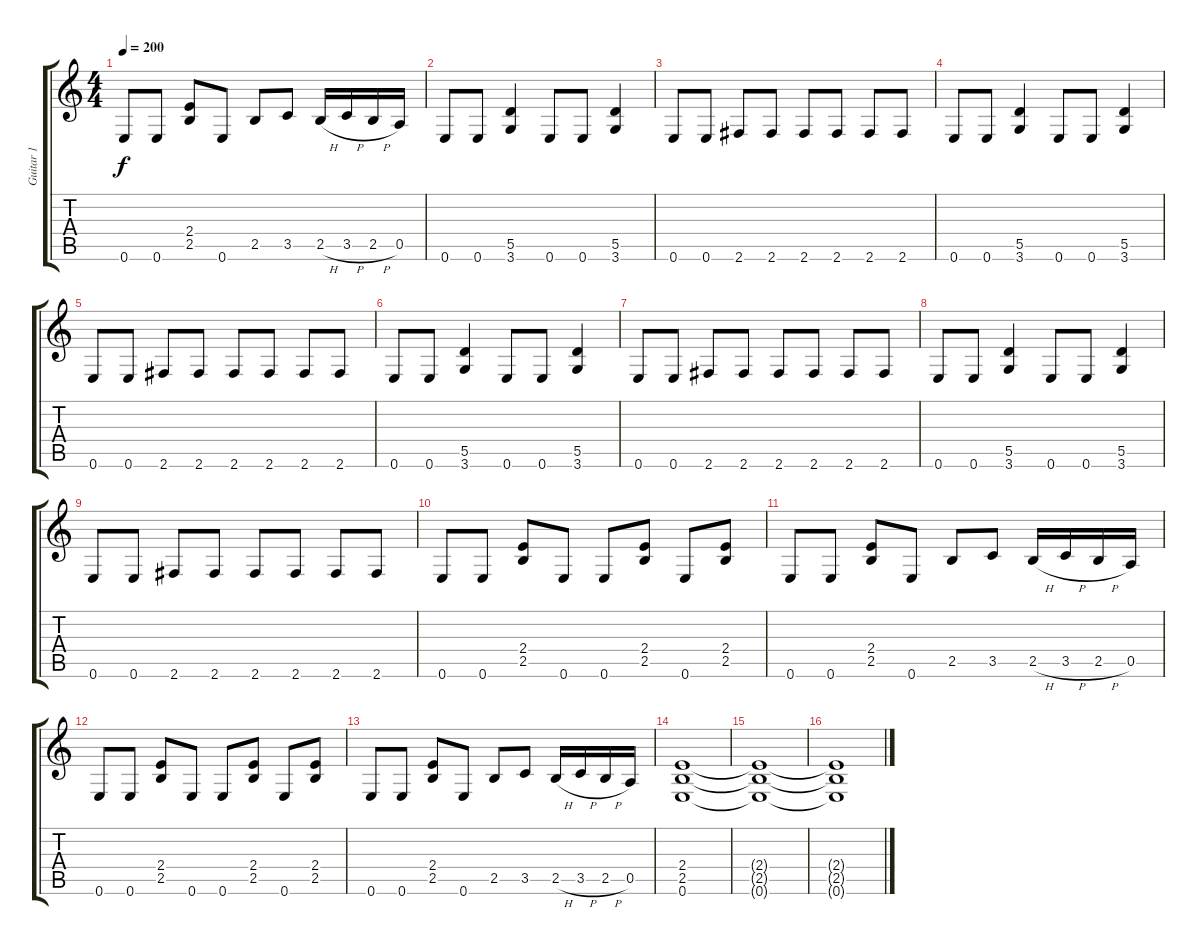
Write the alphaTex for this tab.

\track ("Guitar 1" "Guitar 1") {instrument distortionguitar}
\staff {score tabs}
\tuning (E4 B3 G3 D3 A2 E2) {hide}
\ts (4 4)
\tempo 200
\clef g2
\ks c
0.6.8{dy f} 0.6.8 (2.4 2.5).8 0.6.8 2.5.8 3.5.8 2.5{h}.16 3.5{h}.16 2.5{h}.16 0.5.16 |
0.6.8 0.6.8 (5.5 3.6).4 0.6.8 0.6.8 (5.5 3.6).4 |
0.6.8 0.6.8 2.6.8 2.6.8 2.6.8 2.6.8 2.6.8 2.6.8 |
0.6.8 0.6.8 (5.5 3.6).4 0.6.8 0.6.8 (5.5 3.6).4 |
0.6.8 0.6.8 2.6.8 2.6.8 2.6.8 2.6.8 2.6.8 2.6.8 |
0.6.8 0.6.8 (5.5 3.6).4 0.6.8 0.6.8 (5.5 3.6).4 |
0.6.8 0.6.8 2.6.8 2.6.8 2.6.8 2.6.8 2.6.8 2.6.8 |
0.6.8 0.6.8 (5.5 3.6).4 0.6.8 0.6.8 (5.5 3.6).4 |
0.6.8 0.6.8 2.6.8 2.6.8 2.6.8 2.6.8 2.6.8 2.6.8 |
0.6.8 0.6.8 (2.4 2.5).8 0.6.8 0.6.8 (2.4 2.5).8 0.6.8 (2.4 2.5).8 |
0.6.8 0.6.8 (2.4 2.5).8 0.6.8 2.5.8 3.5.8 2.5{h}.16 3.5{h}.16 2.5{h}.16 0.5.16 |
0.6.8 0.6.8 (2.4 2.5).8 0.6.8 0.6.8 (2.4 2.5).8 0.6.8 (2.4 2.5).8 |
0.6.8 0.6.8 (2.4 2.5).8 0.6.8 2.5.8 3.5.8 2.5{h}.16 3.5{h}.16 2.5{h}.16 0.5.16 |
(2.4 2.5 0.6).1 |
(2.4{t} 2.5{t} 0.6{t}).1 |
(2.4{t} 2.5{t} 0.6{t}).1
